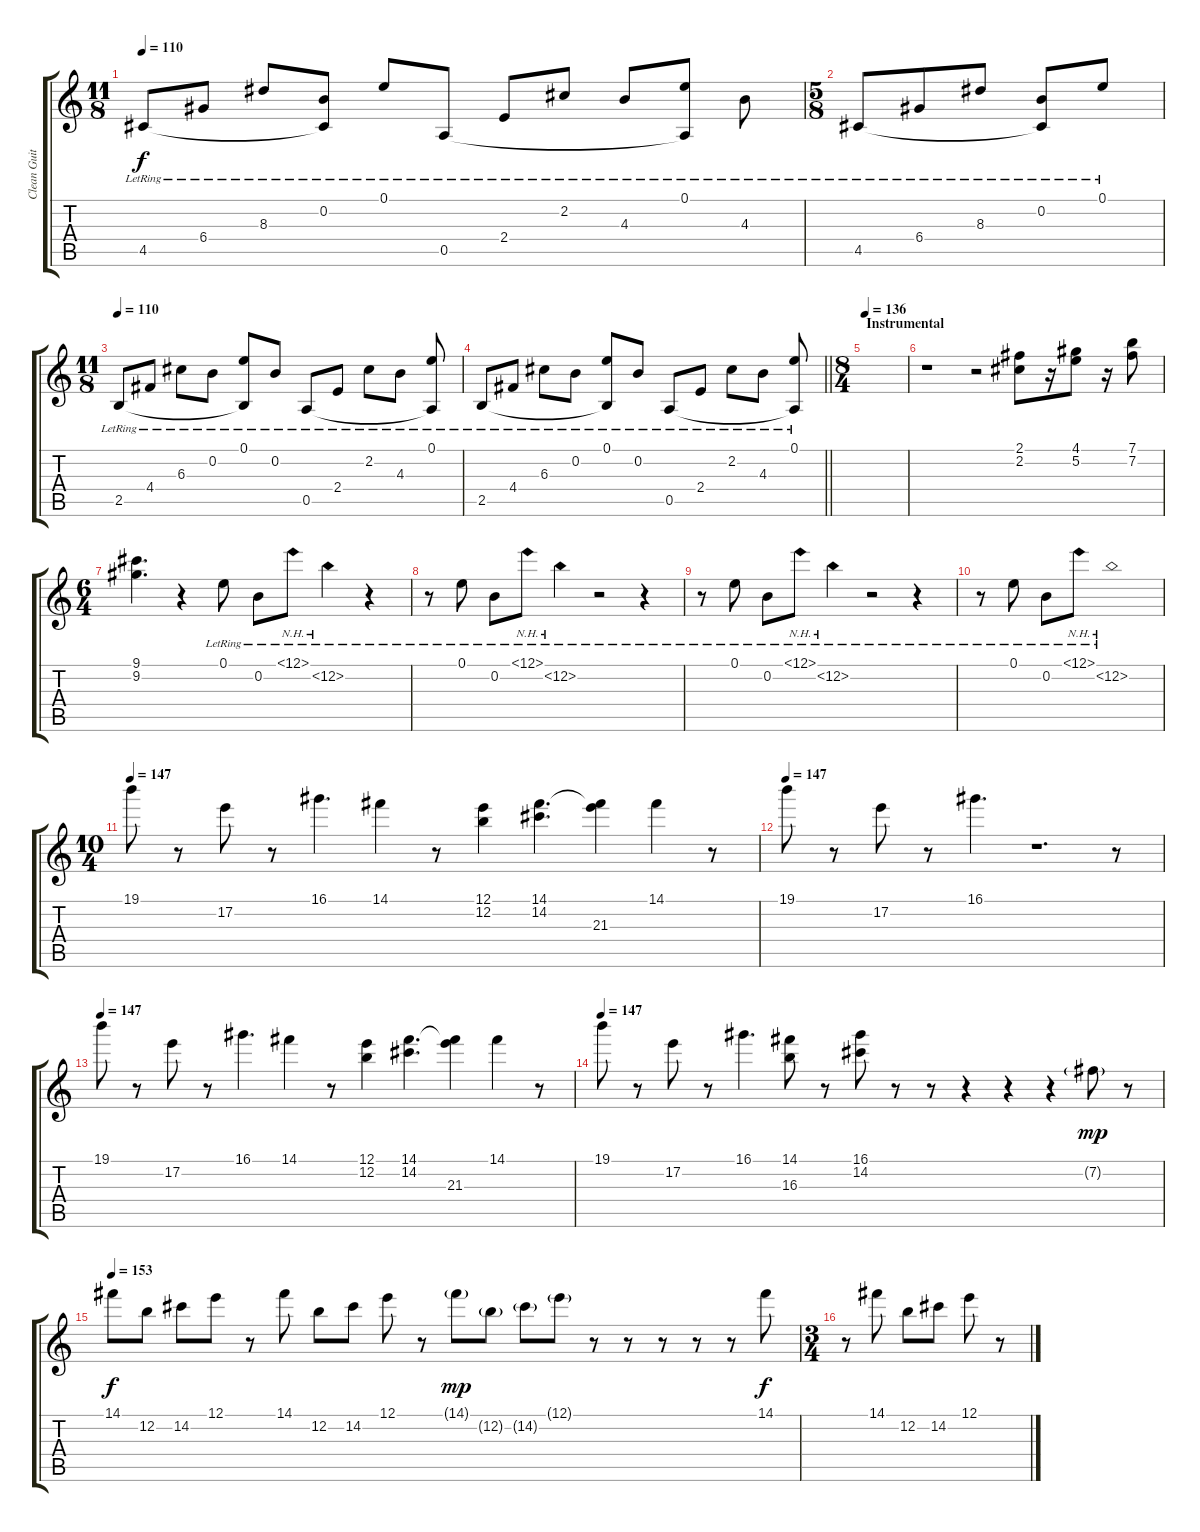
\track ("Clean Guitar" "Clean Guit") {instrument electricguitarclean}
\staff {score tabs}
\tuning (E4 B3 G3 D3 A2 E2) {hide}
\ts (11 8)
\tempo 110
\clef g2
\ks c
4.5{lr}.8{dy f} 6.4{lr}.8 8.3{lr}.8 (0.2{lr} 4.5{t}).8 0.1{lr}.8 0.5{lr}.8 2.4{lr}.8 2.2{lr}.8 4.3{lr}.8 (0.1{lr} 0.5{t}).8 4.3{lr}.8 |
\ts (5 8)
4.5{lr}.8 6.4{lr}.8 8.3{lr}.8 (0.2{lr} 4.5{t}).8 0.1{lr}.8 |
\ts (11 8)
\tempo 110
2.5{lr}.8 4.4{lr}.8 6.3{lr}.8 0.2{lr}.8 (0.1{lr} 2.5{t}).8 0.2{lr}.8 0.5{lr}.8 2.4{lr}.8 2.2{lr}.8 4.3{lr}.8 (0.1{lr} 0.5{t}).8 |
\barLineRight lightlight
2.5{lr}.8 4.4{lr}.8 6.3{lr}.8 0.2{lr}.8 (0.1{lr} 2.5{t}).8 0.2{lr}.8 0.5{lr}.8 2.4{lr}.8 2.2{lr}.8 4.3{lr}.8 (0.1{lr} 0.5{t}).8 |
\ts (8 4)
\section ("" "Instrumental")
\tempo 136
|
r.1 r.2 (2.1 2.2).8{instrument electricguitarjazz} r.16 (4.1 5.2).8 r.16 (7.1 7.2).8 |
\ts (6 4)
(9.1 9.2).4{d} r.4 0.1{lr}.8{volume 6 instrument electricguitarclean} 0.2{lr}.8 12.1{nh lr}.8 12.2{nh lr}.4 r.4 |
r.8 0.1{lr}.8{volume 6 instrument electricguitarclean} 0.2{lr}.8 12.1{nh lr}.8 12.2{nh lr}.4 r.2 r.4 |
r.8 0.1{lr}.8{volume 6 instrument electricguitarclean} 0.2{lr}.8 12.1{nh lr}.8 12.2{nh lr}.4 r.2 r.4 |
r.8 0.1{lr}.8{volume 6 instrument electricguitarclean} 0.2{lr}.8 12.1{nh lr}.8 12.2{nh lr}.1 |
\ts (10 4)
\tempo 147
19.1.8{volume 11 instrument overdrivenguitar} r.8 17.2.8 r.8 16.1.4{d} 14.1.4 r.8 (12.1 12.2).4 (14.1 14.2).4{d} (14.1{t} 21.3).4 14.1.4 r.8 |
\tempo 147
19.1.8 r.8 17.2.8 r.8 16.1.4{d} r.1{d} r.8 |
\tempo 147
19.1.8 r.8 17.2.8 r.8 16.1.4{d} 14.1.4 r.8 (12.1 12.2).4 (14.1 14.2).4{d} (14.1{t} 21.3).4 14.1.4 r.8 |
\tempo 147
19.1.8 r.8 17.2.8 r.8 16.1.4{d} (14.1 16.3).8 r.8 (16.1 14.2).8 r.8 r.8 r.4 r.4 r.4 7.2{g}.8{dy mp} r.8 |
\tempo 153
14.1.8{dy f} 12.2.8 14.2.8 12.1.8 r.8 14.1.8 12.2.8 14.2.8 12.1.8 r.8 14.1{g}.8{dy mp} 12.2{g}.8 14.2{g}.8 12.1{g}.8 r.8 r.8 r.8 r.8 r.8 14.1.8{dy f} |
\ts (3 4)
r.8 14.1.8 12.2.8 14.2.8 12.1.8 r.8
